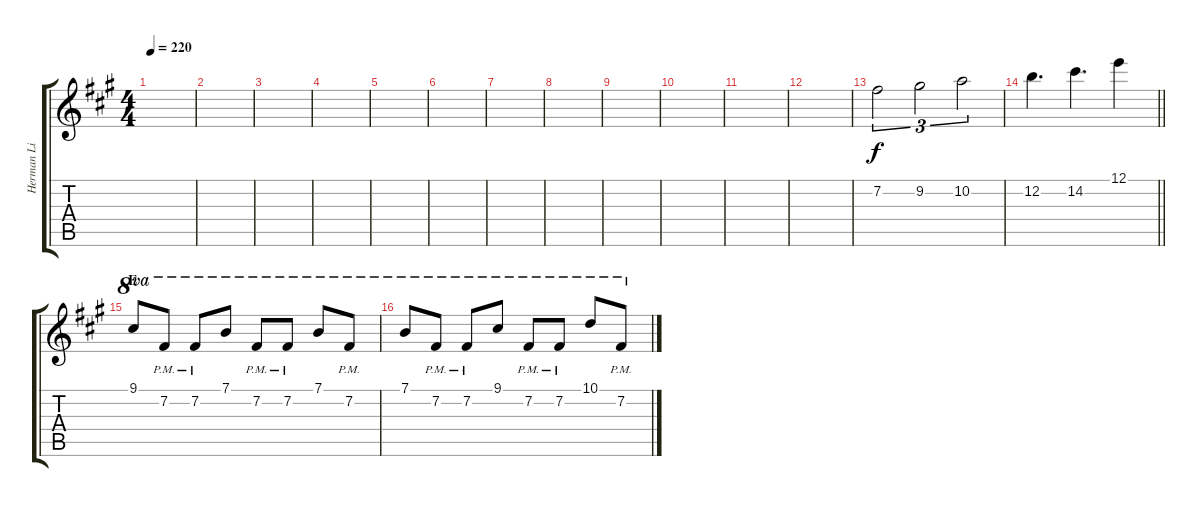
\track ("Herman Li II" "Herman Li ") {instrument overdrivenguitar}
\staff {score tabs}
\tuning (E4 B3 G3 D3 A2 E2) {hide}
\ts (4 4)
\tempo 220
\clef g2
\ks a
|
|
|
|
|
|
|
|
|
|
|
|
7.2.2{tu (3 2)} 9.2.2{tu (3 2)} 10.2.2{tu (3 2)} |
\barLineRight lightlight
12.2.4{d} 14.2.4{d} 12.1.4 |
\section ("" "E")
9.1.8{ot 8va} 7.2{pm}.8{ot 8va} 7.2{pm}.8{ot 8va} 7.1.8{ot 8va} 7.2{pm}.8{ot 8va} 7.2{pm}.8{ot 8va} 7.1.8{ot 8va} 7.2{pm}.8{ot 8va} |
7.1.8{ot 8va} 7.2{pm}.8{ot 8va} 7.2{pm}.8{ot 8va} 9.1.8{ot 8va} 7.2{pm}.8{ot 8va} 7.2{pm}.8{ot 8va} 10.1.8{ot 8va} 7.2{pm}.8{ot 8va}
